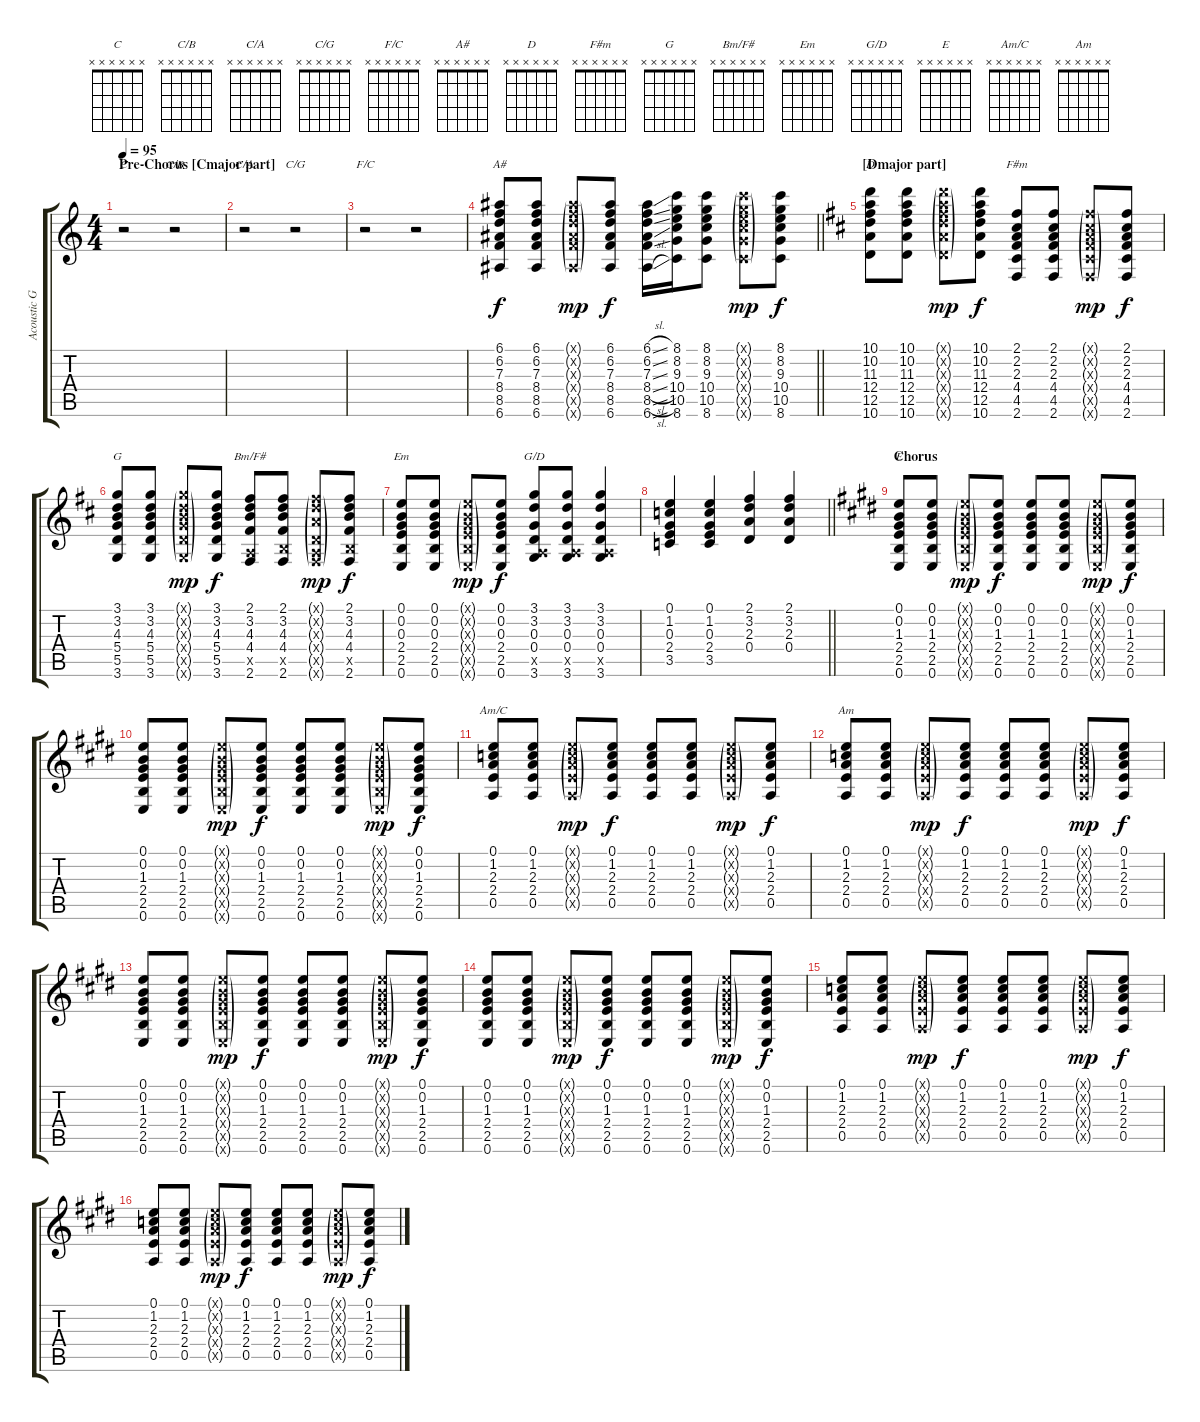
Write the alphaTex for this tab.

\track ("Acoustic Guitar" "Acoustic G") {instrument acousticguitarsteel}
\staff {score tabs}
\tuning (E4 B3 G3 D3 A2 E2) {hide}
\chord ("C" x x x x x x)
\chord ("C/B" x x x x x x)
\chord ("C/A" x x x x x x)
\chord ("C/G" x x x x x x)
\chord ("F/C" x x x x x x)
\chord ("A#" x x x x x x)
\chord ("D" x x x x x x)
\chord ("F#m" x x x x x x)
\chord ("G" x x x x x x)
\chord ("Bm/F#" x x x x x x)
\chord ("Em" x x x x x x)
\chord ("G/D" x x x x x x)
\chord ("E" x x x x x x)
\chord ("Am/C" x x x x x x)
\chord ("Am" x x x x x x)
\ts (4 4)
\section ("" "Pre-Chorus [Cmajor part]")
\tempo 95
\clef g2
\ks c
r.2{ch "C" dy mp} r.2{ch "C/B"} |
r.2{ch "C/A"} r.2{ch "C/G"} |
r.2{ch "F/C"} r.2 |
\barLineRight lightlight
(6.1 6.2 7.3 8.4 8.5 6.6).8{ch "A#" dy f} (6.1 6.2 7.3 8.4 8.5 6.6).8 (6.1{g x} 6.2{g x} 7.3{g x} 8.4{g x} 8.5{g x} 6.6{g x}).8{dy mp} (6.1 6.2 7.3 8.4 8.5 6.6).8{dy f} (6.1{sl} 6.2{sl} 7.3{sl} 8.4{sl} 8.5{sl} 6.6{sl}).16 (8.1 8.2 9.3 10.4 10.5 8.6).16 (8.1 8.2 9.3 10.4 10.5 8.6).8 (8.1{g x} 8.2{g x} 9.3{g x} 10.4{g x} 10.5{g x} 8.6{g x}).8{dy mp} (8.1 8.2 9.3 10.4 10.5 8.6).8{dy f} |
\section ("" "[Dmajor part]")
\ks d
(10.1 10.2 11.3 12.4 12.5 10.6).8{ch "D"} (10.1 10.2 11.3 12.4 12.5 10.6).8 (10.1{g x} 10.2{g x} 11.3{g x} 12.4{g x} 12.5{g x} 10.6{g x}).8{dy mp} (10.1 10.2 11.3 12.4 12.5 10.6).8{dy f} (2.1 2.2 2.3 4.4 4.5 2.6).8{ch "F#m"} (2.1 2.2 2.3 4.4 4.5 2.6).8 (2.1{g x} 2.2{g x} 2.3{g x} 4.4{g x} 4.5{g x} 2.6{g x}).8{dy mp} (2.1 2.2 2.3 4.4 4.5 2.6).8{dy f} |
(3.1 3.2 4.3 5.4 5.5 3.6).8{ch "G"} (3.1 3.2 4.3 5.4 5.5 3.6).8 (3.1{g x} 3.2{g x} 4.3{g x} 5.4{g x} 5.5{g x} 3.6{g x}).8{dy mp} (3.1 3.2 4.3 5.4 5.5 3.6).8{dy f} (2.1 3.2 4.3 4.4 0.5{x} 2.6).8{ch "Bm/F#"} (2.1 3.2 4.3 4.4 2.5{x} 2.6).8 (2.1{g x} 3.2{g x} 2.3{g x} 0.4{g x} 0.5{g x} 2.6{g x}).8{dy mp} (2.1 3.2 4.3 4.4 2.5{x} 2.6).8{dy f} |
(0.1 0.2 0.3 2.4 2.5 0.6).8{ch "Em"} (0.1 0.2 0.3 2.4 2.5 0.6).8 (0.1{g x} 0.2{g x} 0.3{g x} 2.4{g x} 2.5{g x} 0.6{g x}).8{dy mp} (0.1 0.2 0.3 2.4 2.5 0.6).8{dy f} (3.1 3.2 0.3 0.4 0.5{x} 3.6).8{ch "G/D"} (3.1 3.2 0.3 0.4 0.5{x} 3.6).8 (3.1 3.2 0.3 0.4 0.5{x} 3.6).4 |
\barLineRight lightlight
(0.1 1.2 0.3 2.4 3.5).4 (0.1 1.2 0.3 2.4 3.5).4 (2.1 3.2 2.3 0.4).4 (2.1 3.2 2.3 0.4).4 |
\section ("" "Chorus")
\ks e
(0.1 0.2 1.3 2.4 2.5 0.6).8{ch "E"} (0.1 0.2 1.3 2.4 2.5 0.6).8 (0.1{g x} 0.2{g x} 1.3{g x} 2.4{g x} 2.5{g x} 0.6{g x}).8{dy mp} (0.1 0.2 1.3 2.4 2.5 0.6).8{dy f} (0.1 0.2 1.3 2.4 2.5 0.6).8 (0.1 0.2 1.3 2.4 2.5 0.6).8 (0.1{g x} 0.2{g x} 1.3{g x} 2.4{g x} 2.5{g x} 0.6{g x}).8{dy mp} (0.1 0.2 1.3 2.4 2.5 0.6).8{dy f} |
(0.1 0.2 1.3 2.4 2.5 0.6).8 (0.1 0.2 1.3 2.4 2.5 0.6).8 (0.1{g x} 0.2{g x} 1.3{g x} 2.4{g x} 2.5{g x} 0.6{g x}).8{dy mp} (0.1 0.2 1.3 2.4 2.5 0.6).8{dy f} (0.1 0.2 1.3 2.4 2.5 0.6).8 (0.1 0.2 1.3 2.4 2.5 0.6).8 (0.1{g x} 0.2{g x} 1.3{g x} 2.4{g x} 2.5{g x} 0.6{g x}).8{dy mp} (0.1 0.2 1.3 2.4 2.5 0.6).8{dy f} |
(0.1 1.2 2.3 2.4 0.5).8{ch "Am/C"} (0.1 1.2 2.3 2.4 0.5).8 (0.1{g x} 1.2{g x} 2.3{g x} 2.4{g x} 0.5{g x}).8{dy mp} (0.1 1.2 2.3 2.4 0.5).8{dy f} (0.1 1.2 2.3 2.4 0.5).8 (0.1 1.2 2.3 2.4 0.5).8 (0.1{g x} 1.2{g x} 2.3{g x} 2.4{g x} 0.5{g x}).8{dy mp} (0.1 1.2 2.3 2.4 0.5).8{dy f} |
(0.1 1.2 2.3 2.4 0.5).8{ch "Am"} (0.1 1.2 2.3 2.4 0.5).8 (0.1{g x} 1.2{g x} 2.3{g x} 2.4{g x} 0.5{g x}).8{dy mp} (0.1 1.2 2.3 2.4 0.5).8{dy f} (0.1 1.2 2.3 2.4 0.5).8 (0.1 1.2 2.3 2.4 0.5).8 (0.1{g x} 1.2{g x} 2.3{g x} 2.4{g x} 0.5{g x}).8{dy mp} (0.1 1.2 2.3 2.4 0.5).8{dy f} |
(0.1 0.2 1.3 2.4 2.5 0.6).8 (0.1 0.2 1.3 2.4 2.5 0.6).8 (0.1{g x} 0.2{g x} 1.3{g x} 2.4{g x} 2.5{g x} 0.6{g x}).8{dy mp} (0.1 0.2 1.3 2.4 2.5 0.6).8{dy f} (0.1 0.2 1.3 2.4 2.5 0.6).8 (0.1 0.2 1.3 2.4 2.5 0.6).8 (0.1{g x} 0.2{g x} 1.3{g x} 2.4{g x} 2.5{g x} 0.6{g x}).8{dy mp} (0.1 0.2 1.3 2.4 2.5 0.6).8{dy f} |
(0.1 0.2 1.3 2.4 2.5 0.6).8 (0.1 0.2 1.3 2.4 2.5 0.6).8 (0.1{g x} 0.2{g x} 1.3{g x} 2.4{g x} 2.5{g x} 0.6{g x}).8{dy mp} (0.1 0.2 1.3 2.4 2.5 0.6).8{dy f} (0.1 0.2 1.3 2.4 2.5 0.6).8 (0.1 0.2 1.3 2.4 2.5 0.6).8 (0.1{g x} 0.2{g x} 1.3{g x} 2.4{g x} 2.5{g x} 0.6{g x}).8{dy mp} (0.1 0.2 1.3 2.4 2.5 0.6).8{dy f} |
(0.1 1.2 2.3 2.4 0.5).8 (0.1 1.2 2.3 2.4 0.5).8 (0.1{g x} 1.2{g x} 2.3{g x} 2.4{g x} 0.5{g x}).8{dy mp} (0.1 1.2 2.3 2.4 0.5).8{dy f} (0.1 1.2 2.3 2.4 0.5).8 (0.1 1.2 2.3 2.4 0.5).8 (0.1{g x} 1.2{g x} 2.3{g x} 2.4{g x} 0.5{g x}).8{dy mp} (0.1 1.2 2.3 2.4 0.5).8{dy f} |
(0.1 1.2 2.3 2.4 0.5).8 (0.1 1.2 2.3 2.4 0.5).8 (0.1{g x} 1.2{g x} 2.3{g x} 2.4{g x} 0.5{g x}).8{dy mp} (0.1 1.2 2.3 2.4 0.5).8{dy f} (0.1 1.2 2.3 2.4 0.5).8 (0.1 1.2 2.3 2.4 0.5).8 (0.1{g x} 1.2{g x} 2.3{g x} 2.4{g x} 0.5{g x}).8{dy mp} (0.1 1.2 2.3 2.4 0.5).8{dy f}
